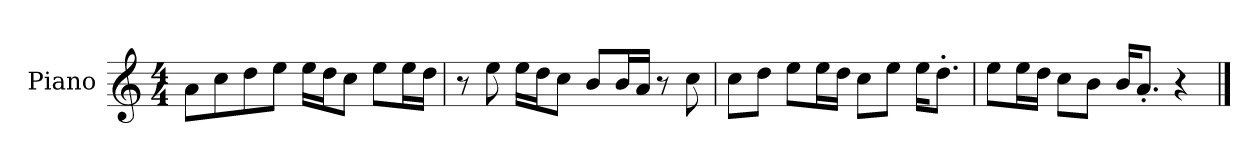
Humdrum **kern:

**kern
*part1
*staff1
*I"Piano
*I'P-no
*clefG2
*k[]
*M4/4
*MM90
=1
8a\L
8cc\
8dd\
8ee\J
16ee\LL
16dd\J
8cc\J
8ee\L
16ee\L
16dd\JJ
=2
8r
8ee\
16ee\LL
16dd\J
8cc\J
8b/L
16b/L
16a/JJ
8r
8cc\
=3
8cc\L
8dd\J
8ee\L
16ee\L
16dd\JJ
8cc\L
8ee\J
16ee\KL
8.dd'\J
=4
8ee\L
16ee\L
16dd\JJ
8cc\L
8b\J
16b/KL
8.a'/J
4r
==
*-
